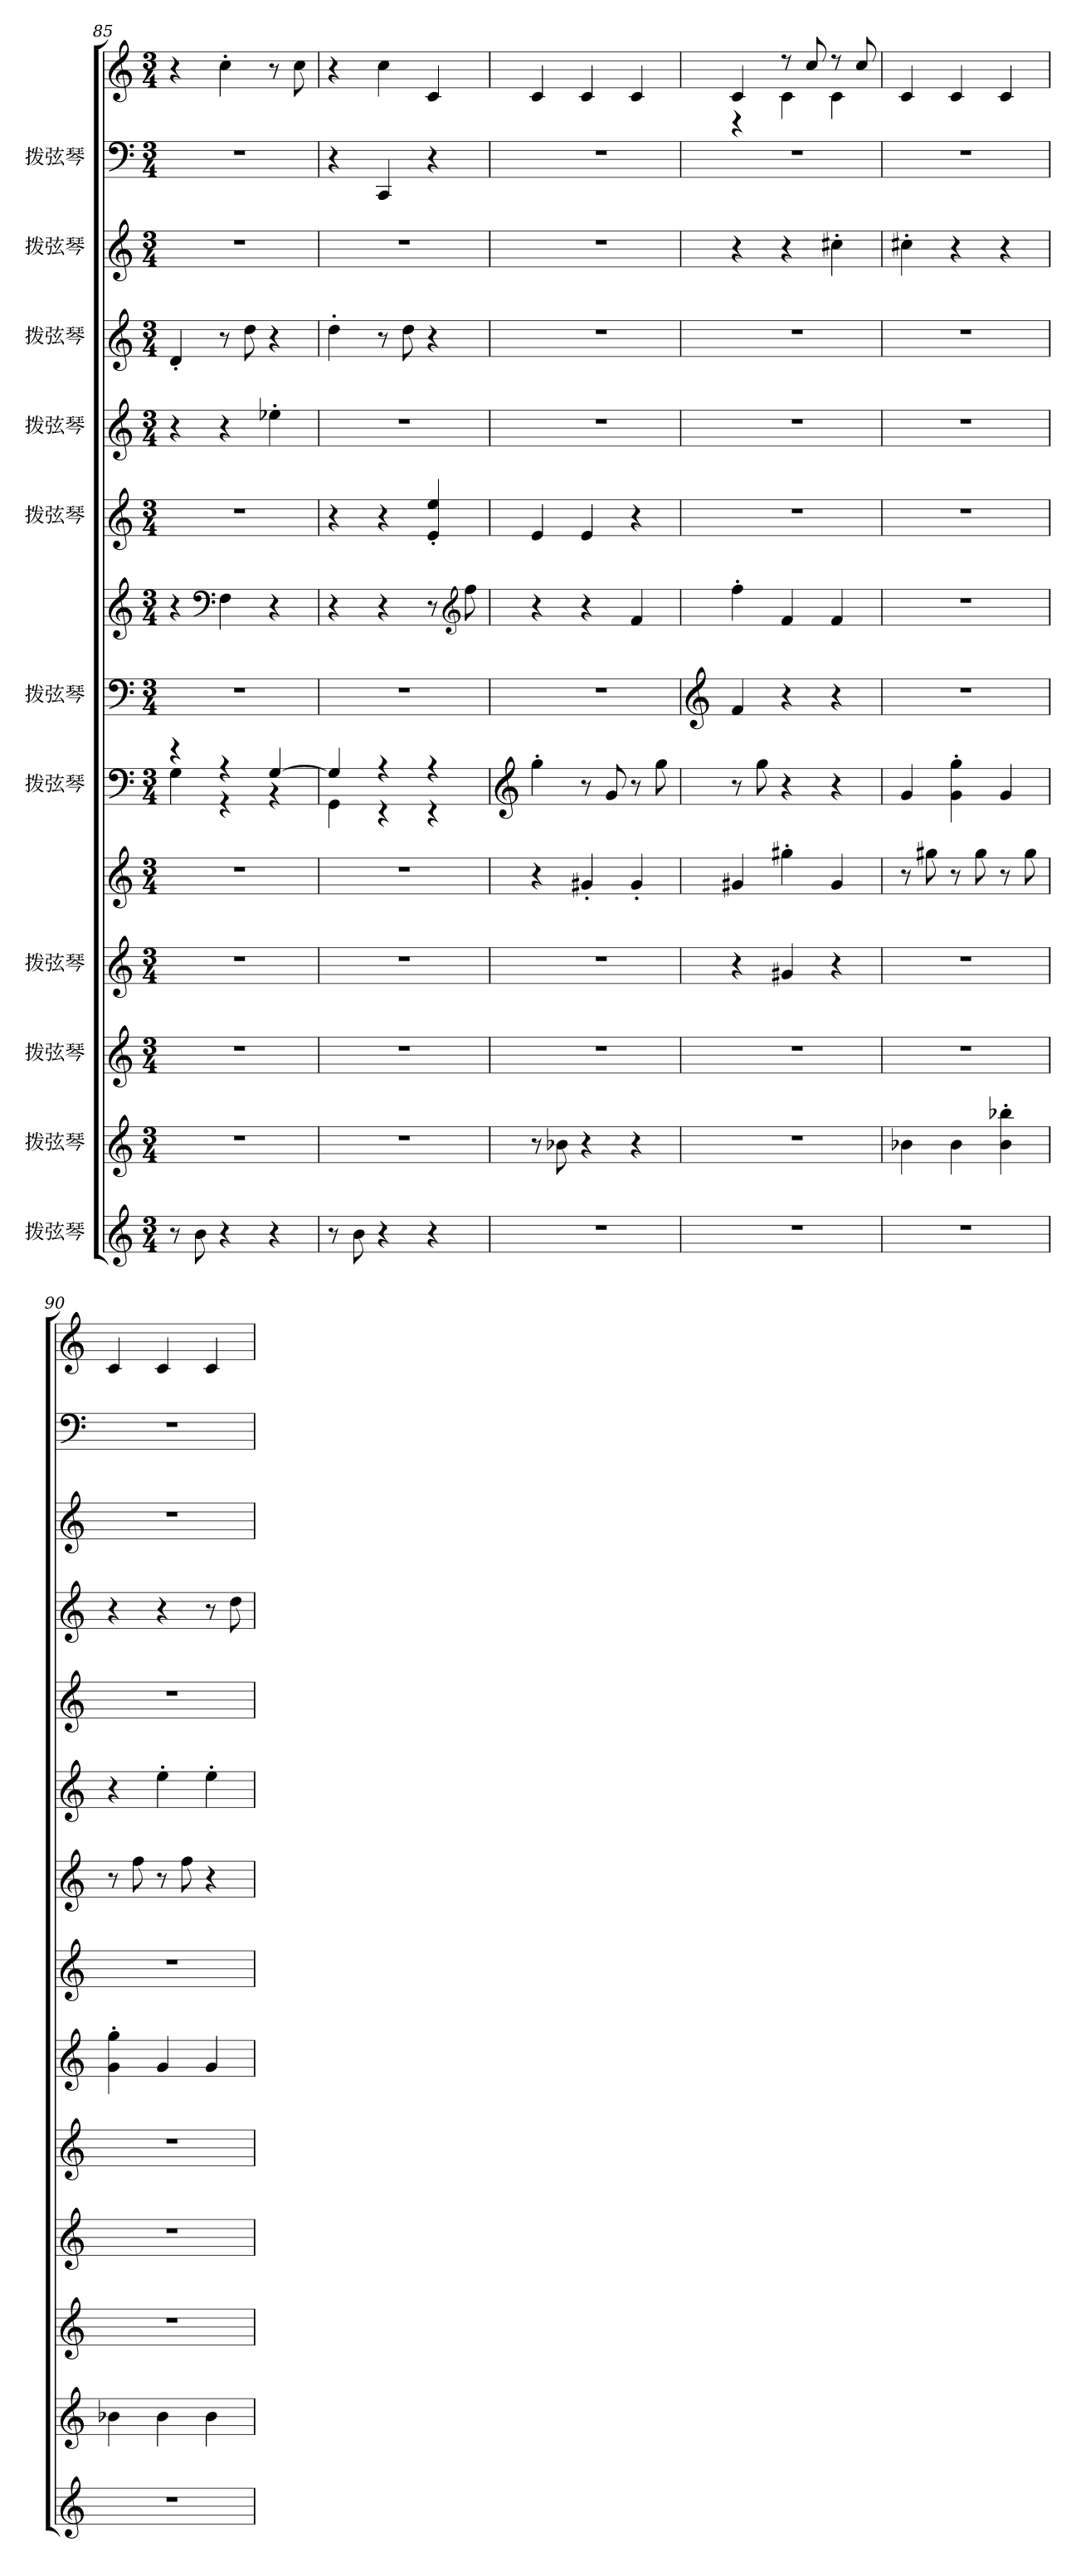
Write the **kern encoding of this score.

**kern	**kern	**kern	**kern	**kern	**kern	**kern	**kern	**kern	**kern	**kern	**kern	**kern	**kern
*part11	*part10	*part9	*part8	*part8	*part7	*part6	*part6	*part5	*part4	*part3	*part2	*part1	*part1
*staff14	*staff13	*staff12	*staff11	*staff10	*staff9	*staff8	*staff7	*staff6	*staff5	*staff4	*staff3	*staff2	*staff1
*I"拨弦琴	*I"拨弦琴	*I"拨弦琴	*I"拨弦琴	*	*I"拨弦琴	*I"拨弦琴	*	*I"拨弦琴	*I"拨弦琴	*I"拨弦琴	*I"拨弦琴	*I"拨弦琴	*
!!LO:PB:g=z
*clefG2	*clefG2	*clefG2	*clefG2	*clefG2	*clefF4	*clefF4	*clefG2	*clefG2	*clefG2	*clefG2	*clefG2	*clefF4	*clefG2
*k[]	*k[]	*k[]	*k[]	*k[]	*k[]	*k[]	*k[]	*k[]	*k[]	*k[]	*k[]	*k[]	*k[]
*M3/4	*M3/4	*M3/4	*M3/4	*M3/4	*M3/4	*M3/4	*M3/4	*M3/4	*M3/4	*M3/4	*M3/4	*M3/4	*M3/4
=85	=85	=85	=85	=85	=85	=85	=85	=85	=85	=85	=85	=85	=85
*	*	*	*	*	*^	*	*	*	*	*	*	*	*
8r	2.r	2.r	2.r	2.r	4r	4G\	2.r	4r	2.r	4r	4d'/	2.r	2.r	4r
8b\	.	.	.	.	.	.	.	.	.	.	.	.	.	.
*	*	*	*	*	*	*	*	*clefF4	*	*	*	*	*	*
4r	.	.	.	.	4r	4r	.	4F\	.	4r	8r	.	.	4cc'\
.	.	.	.	.	.	.	.	.	.	.	8dd\	.	.	.
4r	.	.	.	.	[4G/	4r	.	4r	.	4ee-X'\	4r	.	.	8r
.	.	.	.	.	.	.	.	.	.	.	.	.	.	8cc\
=86	=86	=86	=86	=86	=86	=86	=86	=86	=86	=86	=86	=86	=86	=86
8r	2.r	2.r	2.r	2.r	4G/]	4GG\	2.r	4r	4r	2.r	4dd'\	2.r	4r	4r
8b\	.	.	.	.	.	.	.	.	.	.	.	.	.	.
4r	.	.	.	.	4r	4r	.	4r	4r	.	8r	.	4CC/	4cc\
.	.	.	.	.	.	.	.	.	.	.	8dd\	.	.	.
4r	.	.	.	.	4r	4r	.	8r	4e/' 4ee/'	.	4r	.	4r	4c/
*	*	*	*	*	*	*	*	*clefG2	*	*	*	*	*	*
.	.	.	.	.	.	.	.	8ff\	.	.	.	.	.	.
*	*	*	*	*	*v	*v	*	*	*	*	*	*	*	*
=87	=87	=87	=87	=87	=87	=87	=87	=87	=87	=87	=87	=87	=87
*	*	*	*	*	*clefG2	*	*	*	*	*	*	*	*
2.r	8r	2.r	2.r	4r	4gg'\	2.r	4r	4e/	2.r	2.r	2.r	2.r	4c/
.	8b-X\	.	.	.	.	.	.	.	.	.	.	.	.
.	4r	.	.	4g#X'/	8r	.	4r	4e/	.	.	.	.	4c/
.	.	.	.	.	8g/	.	.	.	.	.	.	.	.
.	4r	.	.	4g#'/	8r	.	4f/	4r	.	.	.	.	4c/
.	.	.	.	.	8gg\	.	.	.	.	.	.	.	.
=88	=88	=88	=88	=88	=88	=88	=88	=88	=88	=88	=88	=88	=88
*	*	*	*	*	*	*clefG2	*	*	*	*	*	*	*
*	*	*	*	*	*	*	*	*	*	*	*	*	*^
2.r	2.r	2.r	4r	4g#X/	8r	4f/	4ff'\	2.r	2.r	2.r	4r	2.r	4c/	4r
.	.	.	.	.	8gg\	.	.	.	.	.	.	.	.	.
.	.	.	4g#X/	4gg#X'\	4r	4r	4f/	.	.	.	4r	.	8r	4c\
.	.	.	.	.	.	.	.	.	.	.	.	.	8cc/	.
.	.	.	4r	4g#/	4r	4r	4f/	.	.	.	4cc#X'\	.	8r	4c\
.	.	.	.	.	.	.	.	.	.	.	.	.	8cc/	.
*	*	*	*	*	*	*	*	*	*	*	*	*	*v	*v
=89	=89	=89	=89	=89	=89	=89	=89	=89	=89	=89	=89	=89	=89
2.r	4b-X\	2.r	2.r	8r	4g/	2.r	2.r	2.r	2.r	2.r	4cc#X'\	2.r	4c/
.	.	.	.	8gg#X\	.	.	.	.	.	.	.	.	.
.	4b-\	.	.	8r	4g\' 4gg\'	.	.	.	.	.	4r	.	4c/
.	.	.	.	8gg#\	.	.	.	.	.	.	.	.	.
.	4b-\' 4bb-X\'	.	.	8r	4g/	.	.	.	.	.	4r	.	4c/
.	.	.	.	8gg#\	.	.	.	.	.	.	.	.	.
!!LO:PB:g=z
=90	=90	=90	=90	=90	=90	=90	=90	=90	=90	=90	=90	=90	=90
2.r	4b-X\	2.r	2.r	2.r	4g\' 4gg\'	2.r	8r	4r	2.r	4r	2.r	2.r	4c/
.	.	.	.	.	.	.	8ff\	.	.	.	.	.	.
.	4b-\	.	.	.	4g/	.	8r	4ee'\	.	4r	.	.	4c/
.	.	.	.	.	.	.	8ff\	.	.	.	.	.	.
.	4b-\	.	.	.	4g/	.	4r	4ee'\	.	8r	.	.	4c/
.	.	.	.	.	.	.	.	.	.	8dd\	.	.	.
=	=	=	=	=	=	=	=	=	=	=	=	=	=
*-	*-	*-	*-	*-	*-	*-	*-	*-	*-	*-	*-	*-	*-
